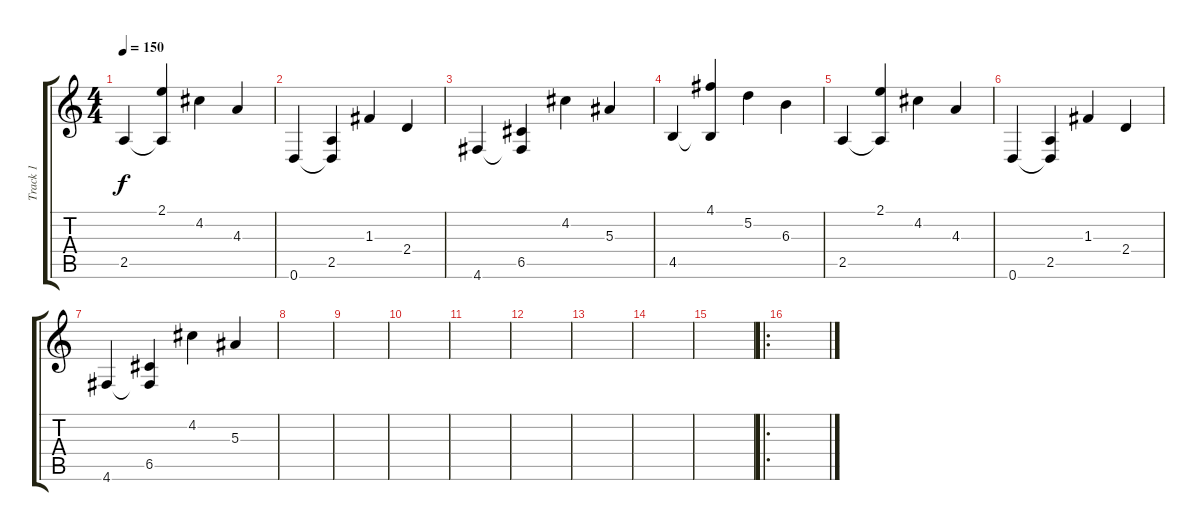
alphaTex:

\track ("Track 1" "Track 1") {instrument electricguitarclean}
\staff {score tabs}
\tuning (D4 A3 F3 C3 G2 D2) {hide}
\ts (4 4)
\tempo 150
\clef g2
\ks c
2.5.4{dy f} (2.1 2.5{t}).4 4.2.4 4.3.4 |
0.6.4 (2.5 0.6{t}).4 1.3.4 2.4.4 |
4.6.4 (6.5 4.6{t}).4 4.2.4 5.3.4 |
4.5.4 (4.1 4.5{t}).4 5.2.4 6.3.4 |
2.5.4 (2.1 2.5{t}).4 4.2.4 4.3.4 |
0.6.4 (2.5 0.6{t}).4 1.3.4 2.4.4 |
4.6.4 (6.5 4.6{t}).4 4.2.4 5.3.4 |
|
|
|
|
|
|
|
|
\ro
